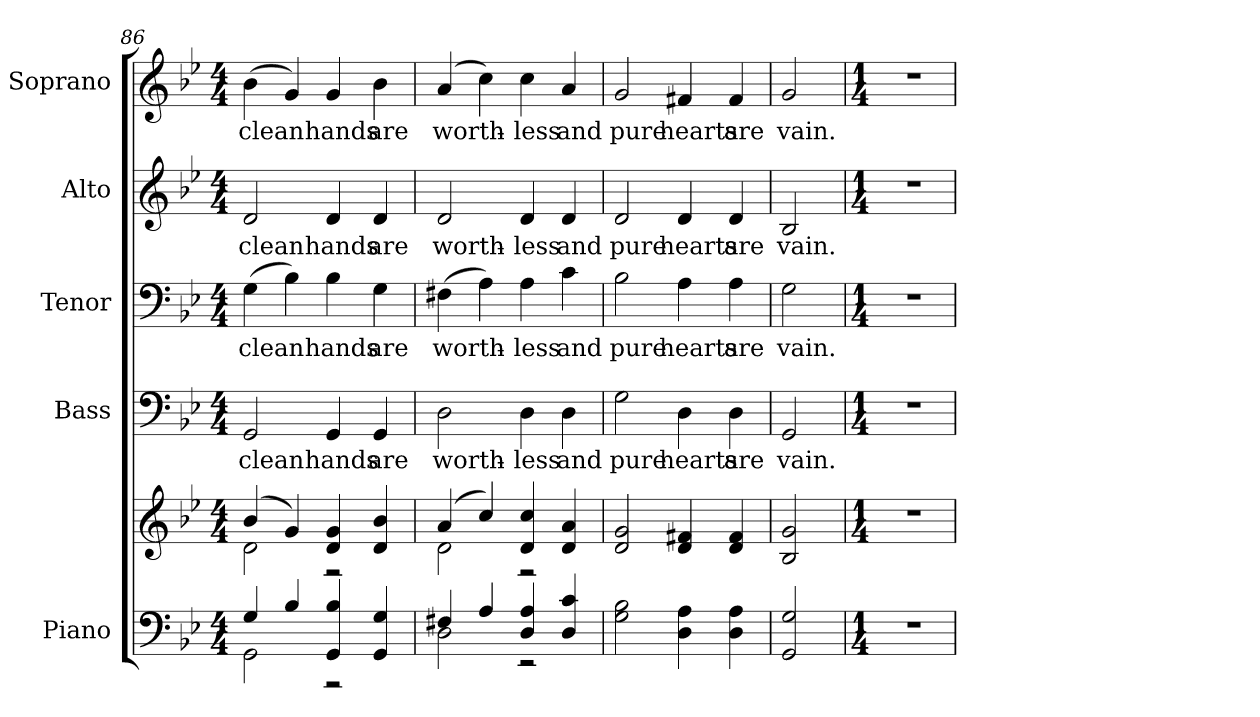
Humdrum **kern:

**kern	**kern	**kern	**text	**kern	**text	**kern	**text	**kern	**text
*part5	*part5	*part4	*part4	*part3	*part3	*part2	*part2	*part1	*part1
*staff6	*staff5	*staff4	*staff4	*staff3	*staff3	*staff2	*staff2	*staff1	*staff1
*I"Piano	*	*I"Bass	*	*I"Tenor	*	*I"Alto	*	*I"Soprano	*
*I'Pno.	*	*I'B.	*	*I'T.	*	*I'A.	*	*I'S.	*
*clefF4	*clefG2	*clefF4	*	*clefF4	*	*clefG2	*	*clefG2	*
*k[b-e-]	*k[b-e-]	*k[b-e-]	*	*k[b-e-]	*	*k[b-e-]	*	*k[b-e-]	*
*B-:	*B-:	*B-:	*	*B-:	*	*B-:	*	*B-:	*
*M4/4	*M4/4	*M4/4	*	*M4/4	*	*M4/4	*	*M4/4	*
=86	=86	=86	=86	=86	=86	=86	=86	=86	=86
*^	*^	*	*	*	*	*	*	*	*
!	!	!	!	!	!LO:LY:b:color=#000000	!	!	!	!	!	!
!	!	!	!	!	!	!	!LO:LY:b:color=#000000	!	!	!	!
!	!	!	!	!	!	!	!	!	!LO:LY:b:color=#000000	!	!
!	!	!	!	!	!	!	!	!	!	!	!LO:LY:b:color=#000000
4Gi/	2GGi\	(4b-i/	2di\	2GGi/	clean	(4Gi\	clean	2di/	clean	(4b-i\	clean
4B-i/	.	4gi/)	.	.	.	4B-i\)	.	.	.	4gi/)	.
!	!	!	!	!	!LO:LY:b:color=#000000	!	!	!	!	!	!
!	!	!	!	!	!	!	!LO:LY:b:color=#000000	!	!	!	!
!	!	!	!	!	!	!	!	!	!LO:LY:b:color=#000000	!	!
!	!	!	!	!	!	!	!	!	!	!	!LO:LY:b:color=#000000
4GGi/ 4B-i	2r	4di/ 4gi	2r	4GGi/	hands	4B-i\	hands	4di/	hands	4gi/	hands
!	!	!	!	!	!LO:LY:b:color=#000000	!	!	!	!	!	!
!	!	!	!	!	!	!	!LO:LY:b:color=#000000	!	!	!	!
!	!	!	!	!	!	!	!	!	!LO:LY:b:color=#000000	!	!
!	!	!	!	!	!	!	!	!	!	!	!LO:LY:b:color=#000000
4GGi/ 4Gi	.	4di/ 4b-i	.	4GGi/	are	4Gi\	are	4di/	are	4b-i\	are
=87	=87	=87	=87	=87	=87	=87	=87	=87	=87	=87	=87
!	!	!	!	!	!LO:LY:b:color=#000000	!	!	!	!	!	!
!	!	!	!	!	!	!	!LO:LY:b:color=#000000	!	!	!	!
!	!	!	!	!	!	!	!	!	!LO:LY:b:color=#000000	!	!
!	!	!	!	!	!	!	!	!	!	!	!LO:LY:b:color=#000000
4F#Xi/	2Di\	(4ai/	2di\	2Di\	worth-	(4F#Xi\	worth-	2di/	worth-	(4ai/	worth-
4Ai/	.	4cci/)	.	.	.	4Ai\)	.	.	.	4cci\)	.
!	!	!	!	!	!LO:LY:b:color=#000000	!	!	!	!	!	!
!	!	!	!	!	!	!	!LO:LY:b:color=#000000	!	!	!	!
!	!	!	!	!	!	!	!	!	!LO:LY:b:color=#000000	!	!
!	!	!	!	!	!	!	!	!	!	!	!LO:LY:b:color=#000000
4Di/ 4Ai	2r	4di/ 4cci	2r	4Di\	-less	4Ai\	-less	4di/	-less	4cci\	-less
!	!	!	!	!	!LO:LY:b:color=#000000	!	!	!	!	!	!
!	!	!	!	!	!	!	!LO:LY:b:color=#000000	!	!	!	!
!	!	!	!	!	!	!	!	!	!LO:LY:b:color=#000000	!	!
!	!	!	!	!	!	!	!	!	!	!	!LO:LY:b:color=#000000
4Di/ 4ci	.	4di/ 4ai	.	4Di\	and	4ci\	and	4di/	and	4ai/	and
*v	*v	*	*	*	*	*	*	*	*	*	*
*	*v	*v	*	*	*	*	*	*	*	*
=88	=88	=88	=88	=88	=88	=88	=88	=88	=88
!	!	!	!LO:LY:b:color=#000000	!	!	!	!	!	!
!	!	!	!	!	!LO:LY:b:color=#000000	!	!	!	!
!	!	!	!	!	!	!	!LO:LY:b:color=#000000	!	!
!	!	!	!	!	!	!	!	!	!LO:LY:b:color=#000000
2Gi\ 2B-i	2di/ 2gi	2Gi\	pure	2B-i\	pure	2di/	pure	2gi/	pure
!	!	!	!LO:LY:b:color=#000000	!	!	!	!	!	!
!	!	!	!	!	!LO:LY:b:color=#000000	!	!	!	!
!	!	!	!	!	!	!	!LO:LY:b:color=#000000	!	!
!	!	!	!	!	!	!	!	!	!LO:LY:b:color=#000000
4Di\ 4Ai	4di/ 4f#Xi	4Di\	hearts	4Ai\	hearts	4di/	hearts	4f#Xi/	hearts
!	!	!	!LO:LY:b:color=#000000	!	!	!	!	!	!
!	!	!	!	!	!LO:LY:b:color=#000000	!	!	!	!
!	!	!	!	!	!	!	!LO:LY:b:color=#000000	!	!
!	!	!	!	!	!	!	!	!	!LO:LY:b:color=#000000
4Di\ 4Ai	4di/ 4f#i	4Di\	are	4Ai\	are	4di/	are	4f#i/	are
!!LO:PB:g=z
=89	=89	=89	=89	=89	=89	=89	=89	=89	=89
!	!	!	!LO:LY:b:color=#000000	!	!	!	!	!	!
!	!	!	!	!	!LO:LY:b:color=#000000	!	!	!	!
!	!	!	!	!	!	!	!LO:LY:b:color=#000000	!	!
!	!	!	!	!	!	!	!	!	!LO:LY:b:color=#000000
2GGi/ 2Gi	2B-i/ 2gi	2GGi/	vain.	2Gi\	vain.	2B-i/	vain.	2gi/	vain.
=90	=90	=90	=90	=90	=90	=90	=90	=90	=90
*M1/4	*M1/4	*M1/4	*	*M1/4	*	*M1/4	*	*M1/4	*
!LO:N:vis=1	!LO:N:vis=1	!LO:N:vis=1	!	!LO:N:vis=1	!	!LO:N:vis=1	!	!LO:N:vis=1	!
4r	4r	4r	.	4r	.	4r	.	4r	.
=	=	=	=	=	=	=	=	=	=
*-	*-	*-	*-	*-	*-	*-	*-	*-	*-
